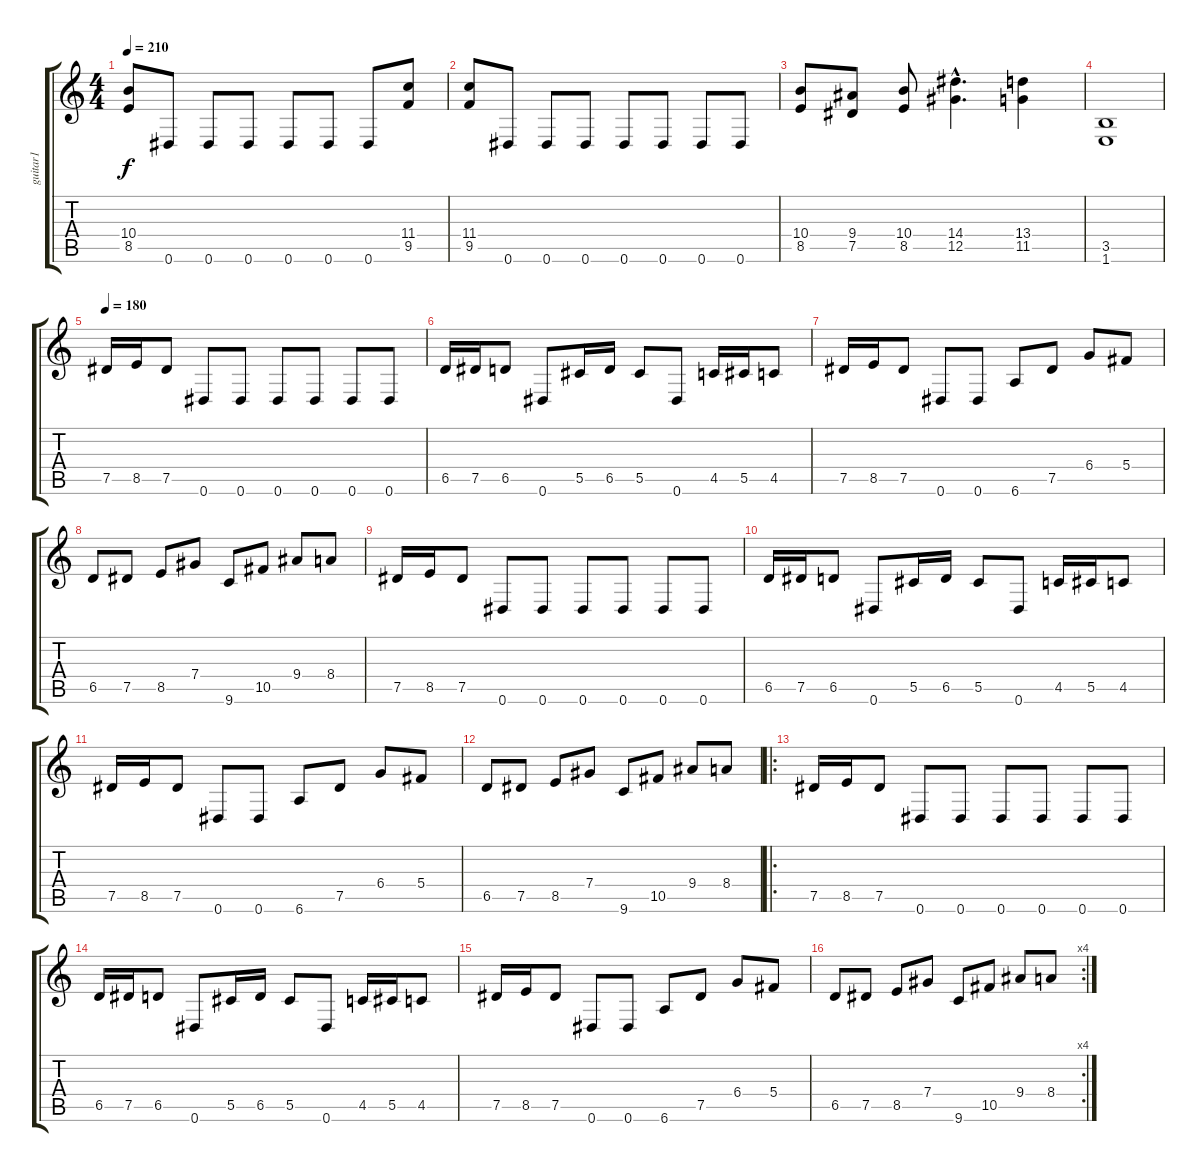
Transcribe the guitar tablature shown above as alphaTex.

\track ("guitar1" "guitar1") {instrument overdrivenguitar}
\staff {score tabs}
\tuning (Eb4 Bb3 Gb3 Db3 Ab2 Eb2) {hide}
\ts (4 4)
\tempo 210
\clef g2
\ks c
(10.4 8.5).8{dy f} 0.6.8 0.6.8 0.6.8 0.6.8 0.6.8 0.6.8 (11.4 9.5).8 |
(11.4 9.5).8 0.6.8 0.6.8 0.6.8 0.6.8 0.6.8 0.6.8 0.6.8 |
(10.4 8.5).8 (9.4 7.5).8 (10.4 8.5).8 (14.4{hac} 12.5{hac}).4{d} (13.4 11.5).4 |
(3.5 1.6).1 |
\tempo 180
7.5.16 8.5.16 7.5.8 0.6.8 0.6.8 0.6.8 0.6.8 0.6.8 0.6.8 |
6.5.16 7.5.16 6.5.8 0.6.8 5.5.16 6.5.16 5.5.8 0.6.8 4.5.16 5.5.16 4.5.8 |
7.5.16 8.5.16 7.5.8 0.6.8 0.6.8 6.6.8 7.5.8 6.4.8 5.4.8 |
6.5.8 7.5.8 8.5.8 7.4.8 9.6.8 10.5.8 9.4.8 8.4.8 |
7.5.16 8.5.16 7.5.8 0.6.8 0.6.8 0.6.8 0.6.8 0.6.8 0.6.8 |
6.5.16 7.5.16 6.5.8 0.6.8 5.5.16 6.5.16 5.5.8 0.6.8 4.5.16 5.5.16 4.5.8 |
7.5.16 8.5.16 7.5.8 0.6.8 0.6.8 6.6.8 7.5.8 6.4.8 5.4.8 |
6.5.8 7.5.8 8.5.8 7.4.8 9.6.8 10.5.8 9.4.8 8.4.8 |
\ro
7.5.16 8.5.16 7.5.8 0.6.8 0.6.8 0.6.8 0.6.8 0.6.8 0.6.8 |
6.5.16 7.5.16 6.5.8 0.6.8 5.5.16 6.5.16 5.5.8 0.6.8 4.5.16 5.5.16 4.5.8 |
7.5.16 8.5.16 7.5.8 0.6.8 0.6.8 6.6.8 7.5.8 6.4.8 5.4.8 |
\rc 4
6.5.8 7.5.8 8.5.8 7.4.8 9.6.8 10.5.8 9.4.8 8.4.8
